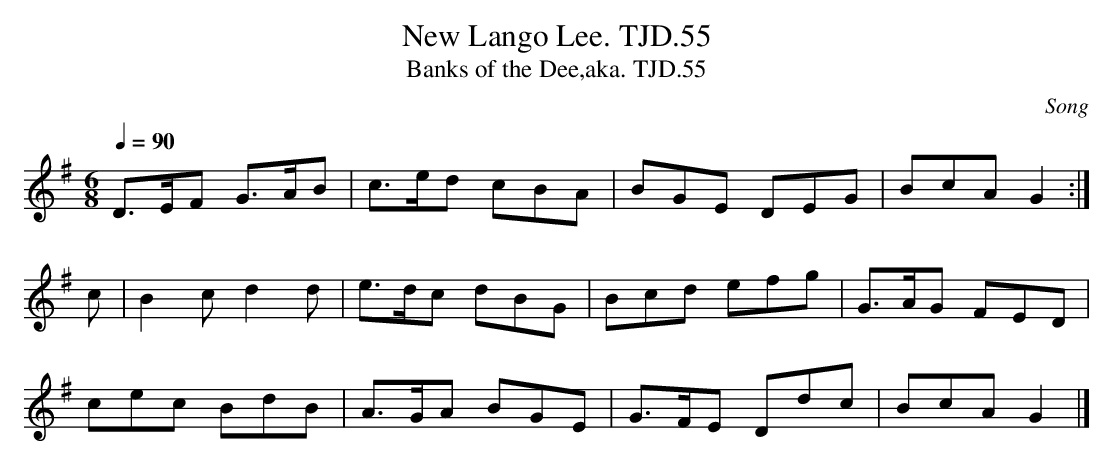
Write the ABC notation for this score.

X:1
T:New Lango Lee. TJD.55
T:Banks of the Dee,aka. TJD.55
M:6/8
L:1/8
Q:1/4=90
C:Song
K:G
D>EF G>AB|c>ed cBA|BGE DEG|BcAG2:|
c|B2cd2d|e>dc dBG|Bcd efg|G>AG FED|
cec BdB|A>GA BGE|G>FE Ddc|BcAG2|]
